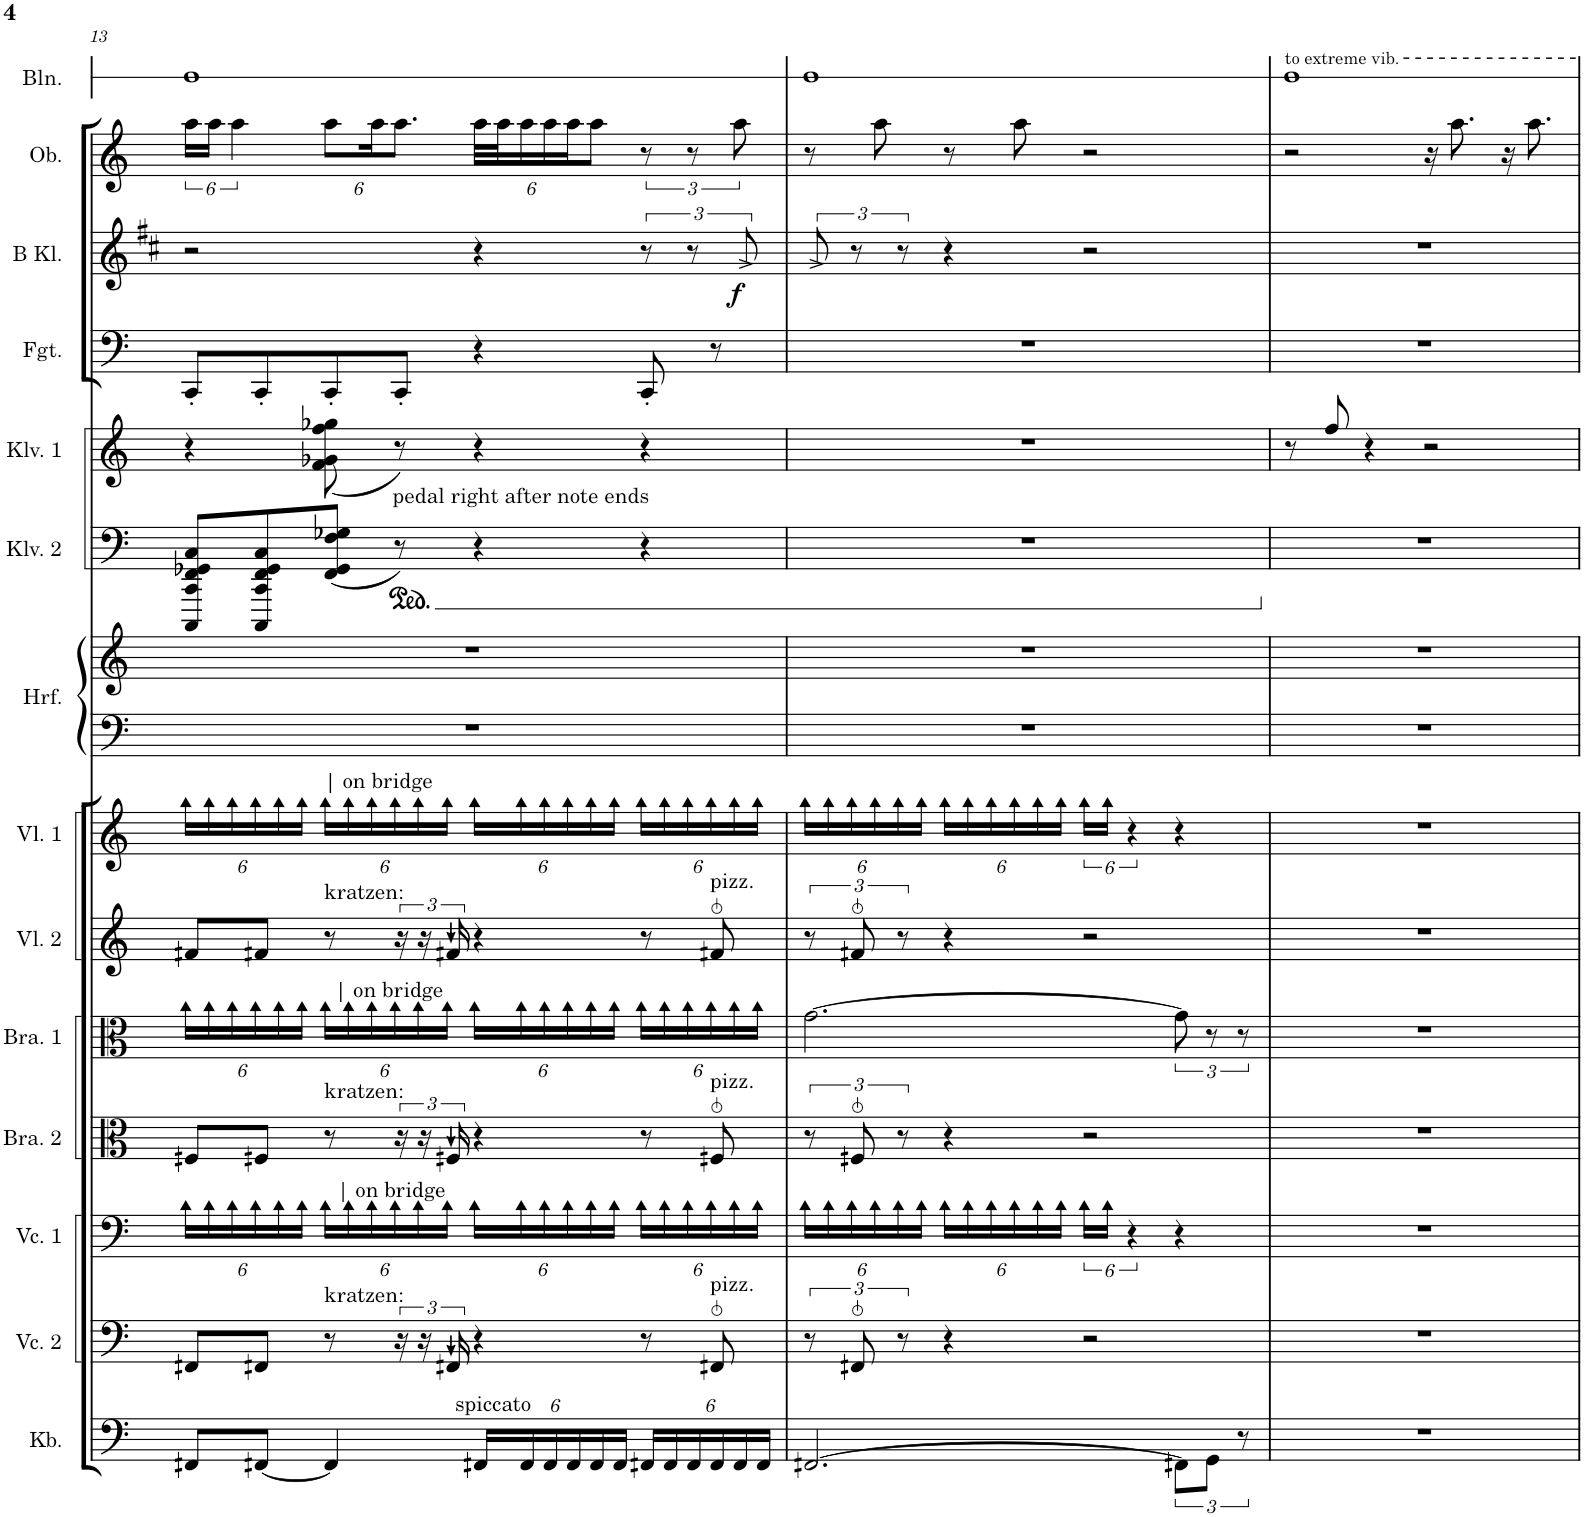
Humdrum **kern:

**kern	**kern	**kern	**kern	**kern	**kern	**kern	**kern	**kern	**kern	**kern	**kern	**kern	**dynam	**kern	**kern	**kern
*part14	*part13	*part12	*part11	*part10	*part9	*part8	*part7	*part7	*part6	*part6	*part5	*part4	*part4	*part3	*part2	*part1
*staff16	*staff15	*staff14	*staff13	*staff12	*staff11	*staff10	*staff9	*staff8	*staff7	*staff6	*staff5	*staff4	*staff4	*staff3	*staff2	*staff1
*I"Kontrabass	*I"Violoncello 2	*I"Violoncello 1	*I"Bratsche 2	*I"Bratsche 1	*I"Violine 2	*I"Violine 1	*I"Harfe	*	*I"Klavier 1	*	*I"Fagott	*I"Klarinette in B	*	*I"Oboe	*I"Ballon	*I"atmen
*I'Kb.	*I'Vc. 2	*I'Vc. 1	*I'Bra. 2	*I'Bra. 1	*I'Vl. 2	*I'Vl. 1	*I'Hrf.	*	*I'Klv. 1	*	*I'Fgt.	*	*	*I'Ob.	*I'Bln.	*
!!LO:PB:g=z
*clefF4	*clefF4	*clefF4	*clefC3	*clefC3	*clefG2	*clefG2	*clefF4	*clefG2	*clefF4	*clefG2	*clefF4	*clefG2	*	*clefG2	*clefG2	*clefG2
*Trd7c12	*	*	*	*	*	*	*	*	*	*	*	*Trd1c2	*	*	*Trd-7c-12	*
*k[]	*k[]	*k[]	*k[]	*k[]	*k[]	*k[]	*k[]	*k[]	*k[]	*k[]	*k[]	*k[f#c#]	*	*k[]	*k[]	*k[]
*M4/4	*M4/4	*M4/4	*M4/4	*M4/4	*M4/4	*M4/4	*M4/4	*M4/4	*M4/4	*M4/4	*M4/4	*M4/4	*	*M4/4	*M4/4	*M4/4
*	*	*Xbrackettup	*	*Xbrackettup	*	*Xbrackettup	*	*	*	*	*	*	*	*	*	*
=13	=13	=13	=13	=13	=13	=13	=13	=13	=13	=13	=13	=13	=13	=13	=13	=13
8FFn/L	8FFn/L	24c\LL	8Fn/L	24b\LL	8fn/L	24aa`\LL	1r	1r	8CCC/ 8CC/ 8FF/ 8GG-X/ 8C/L	4r	8CC'/L	2r	.	24aa\LL	1ff_	1r
.	.	24c\	.	24b\	.	24aa`\	.	.	.	.	.	.	.	24aa\JJ	.	.
.	.	24c\	.	24b\	.	24aa`\	.	.	.	.	.	.	.	6aa\	.	.
[8FFn/J	8FFn/J	24c\	8Fn/J	24b\	8fn/J	24aa`\	.	.	8CCC/ 8CC/ 8FF/ 8GG-/ 8C/	.	8CC'/	.	.	.	.	.
.	.	24c\	.	24b\	.	24aa`\	.	.	.	.	.	.	.	.	.	.
.	.	24c\JJ	.	24b\JJ	.	24aa`\JJ	.	.	.	.	.	.	.	.	.	.
*	*	*	*	*	*	*	*	*	*	*	*	*	*	*Xbrackettup	*	*
!	!	!	!	!	!LO:TX:a:t=kratzen&colon;	!	!	!	!	!	!	!	!	!	!	!
!	!	!	!	!LO:TX:a:t=| on bridge	!	!	!	!	!	!	!	!	!	!	!	!
!	!	!	!LO:TX:a:t=kratzen&colon;	!	!	!	!	!	!	!	!	!	!	!	!	!
!	!	!LO:TX:a:t=| on bridge	!	!	!	!	!	!	!	!	!	!	!	!	!	!
!	!LO:TX:a:t=kratzen&colon;	!	!	!	!	!	!	!	!	!	!	!	!	!	!	!
4FFn/]	8r	24c\LL	8r	24b\LL	8r	24aa`\LL	.	.	8FF/ 8GG-/ 8F/ 8G-X/J	(<8f\ 8g-X\ 8ff\ 8gg-X\	8CC'/	.	.	12aa\L	.	.
!	!	!	!	!	!	!LO:TX:a:t=| on bridge	!	!	!	!	!	!	!	!	!	!
.	.	24c\	.	24b\	.	24aa`\	.	.	.	.	.	.	.	.	.	.
.	.	24c\	.	24b\	.	24aa`\	.	.	.	.	.	.	.	24aa\K	.	.
!	!	!	!	!	!	!	!	!	!LO:TX:a:t=pedal right after note ends	!	!	!	!	!	!	!
.	24r	24c\	24r	24b\	24r	24aa`\	.	.	8r	8r)	8CC'/J	.	.	12.aa\J	.	.
.	24r	24c\	24r	24b\	24r	24aa`\	.	.	.	.	.	.	.	.	.	.
.	24FFn`/	24c\JJ	24Fn`/	24b\JJ	24fn`/	24aa`\JJ	.	.	.	.	.	.	.	.	.	.
*Xbrackettup	*	*	*	*	*	*	*	*	*	*	*	*	*	*	*	*
!LO:TX:a:t=spiccato	!	!	!	!	!	!	!	!	!	!	!	!	!	!	!	!
24FFn`/LL	4r	24c\LL	4r	24b\LL	4r	24aa`\LL	.	.	4r	4r	4r	4r	.	48aa\LLL	.	.
.	.	.	.	.	.	.	.	.	.	.	.	.	.	48aa\J	.	.
24FFn`/	.	24c\	.	24b\	.	24aa`\	.	.	.	.	.	.	.	24aa\	.	.
24FFn`/	.	24c\	.	24b\	.	24aa`\	.	.	.	.	.	.	.	24aa\	.	.
24FFn`/	.	24c\	.	24b\	.	24aa`\	.	.	.	.	.	.	.	24aa\J	.	.
24FFn`/	.	24c\	.	24b\	.	24aa`\	.	.	.	.	.	.	.	12aa\J	.	.
24FFn`/JJ	.	24c\JJ	.	24b\JJ	.	24aa`\JJ	.	.	.	.	.	.	.	.	.	.
*	*	*	*	*	*	*	*	*	*	*	*	*	*	*brackettup	*	*
24FFn`/LL	8r	24c\LL	8r	24b\LL	8r	24aa`\LL	.	.	4r	4r	8CC'/	12r	.	12r	.	.
24FFn`/	.	24c\	.	24b\	.	24aa`\	.	.	.	.	.	.	.	.	.	.
24FFn`/	.	24c\	.	24b\	.	24aa`\	.	.	.	.	.	12r	.	12r	.	.
!	!	!	!	!	!LO:TX:a:t=pizz.	!	!	!	!	!	!	!	!	!	!	!
!	!	!	!LO:TX:a:t=pizz.	!	!	!	!	!	!	!	!	!	!	!	!	!
!	!LO:TX:a:t=pizz.	!	!	!	!	!	!	!	!	!	!	!	!	!	!	!
24FFn`/	8FFn/	24c\	8Fn/	24b\	8fn/	24aa`\	.	.	.	.	8r	.	.	.	.	.
!	!	!	!	!	!	!	!	!	!	!	!	!	!LO:DY:b	!	!	!
24FFn`/	.	24c\	.	24b\	.	24aa`\	.	.	.	.	.	12g`/	f	12aa\	.	.
24FFn`/JJ	.	24c\JJ	.	24b\JJ	.	24aa`\JJ	.	.	.	.	.	.	.	.	.	.
=14-	=14-	=14-	=14-	=14-	=14-	=14-	=14-	=14-	=14-	=14-	=14-	=14-	=14-	=14-	=14-	=14-
[2.FFn/	12r	24c\LL	12r	[2.g\	12r	24aa\LL	1r	1r	1r	1r	1r	12g`/	.	8r	1ff_	1r
.	.	24c\	.	.	.	24aa\	.	.	.	.	.	.	.	.	.	.
.	12FFn/	24c\	12Fn/	.	12fn/	24aa\	.	.	.	.	.	12r	.	.	.	.
.	.	24c\	.	.	.	24aa\	.	.	.	.	.	.	.	8aa\	.	.
.	12r	24c\	12r	.	12r	24aa\	.	.	.	.	.	12r	.	.	.	.
.	.	24c\JJ	.	.	.	24aa\JJ	.	.	.	.	.	.	.	.	.	.
.	4r	24c\LL	4r	.	4r	24aa\LL	.	.	.	.	.	4r	.	8r	.	.
.	.	24c\	.	.	.	24aa\	.	.	.	.	.	.	.	.	.	.
.	.	24c\	.	.	.	24aa\	.	.	.	.	.	.	.	.	.	.
.	.	24c\	.	.	.	24aa\	.	.	.	.	.	.	.	8aa\	.	.
.	.	24c\	.	.	.	24aa\	.	.	.	.	.	.	.	.	.	.
.	.	24c\JJ	.	.	.	24aa\JJ	.	.	.	.	.	.	.	.	.	.
*	*	*brackettup	*	*	*	*brackettup	*	*	*	*	*	*	*	*	*	*
.	2r	24c\LL	2r	.	2r	24aa\LL	.	.	.	.	.	2r	.	2r	.	.
.	.	24c\JJ	.	.	.	24aa\JJ	.	.	.	.	.	.	.	.	.	.
.	.	6r	.	.	.	6r	.	.	.	.	.	.	.	.	.	.
*brackettup	*	*	*	*brackettup	*	*	*	*	*	*	*	*	*	*	*	*
12FFn\L]	.	4r	.	12g\]	.	4r	.	.	.	.	.	.	.	.	.	.
12GG\J	.	.	.	12r	.	.	.	.	.	.	.	.	.	.	.	.
12r	.	.	.	12r	.	.	.	.	.	.	.	.	.	.	.	.
=15-	=15-	=15-	=15-	=15-	=15-	=15-	=15-	=15-	=15-	=15-	=15-	=15-	=15-	=15-	=15-	=15-
!	!	!	!	!	!	!	!	!	!	!	!	!	!	!	!LO:TX:a:t=to extreme vib.	!
1r	1r	1r	1r	1r	1r	1r	1r	1r	1r	8r	1r	1r	.	2r	1ff_	1r
.	.	.	.	.	.	.	.	.	.	8ff/	.	.	.	.	.	.
.	.	.	.	.	.	.	.	.	.	4r	.	.	.	.	.	.
.	.	.	.	.	.	.	.	.	.	2r	.	.	.	16r	.	.
.	.	.	.	.	.	.	.	.	.	.	.	.	.	8.aa\	.	.
.	.	.	.	.	.	.	.	.	.	.	.	.	.	16r	.	.
.	.	.	.	.	.	.	.	.	.	.	.	.	.	8.aa\	.	.
=-	=-	=-	=-	=-	=-	=-	=-	=-	=-	=-	=-	=-	=-	=-	=-	=-
*-	*-	*-	*-	*-	*-	*-	*-	*-	*-	*-	*-	*-	*-	*-	*-	*-
